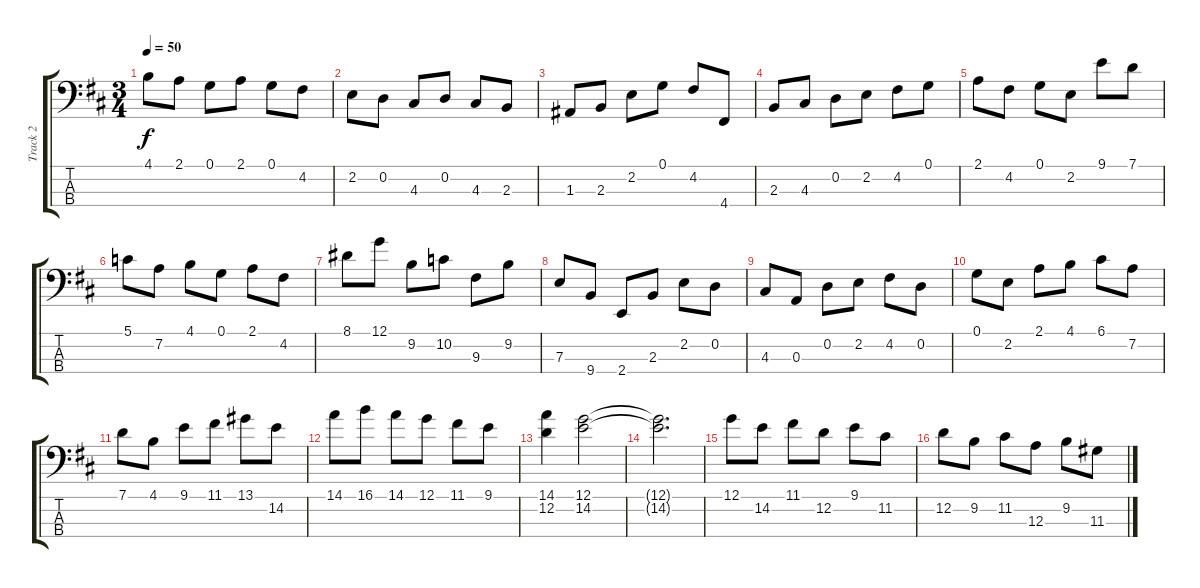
\track ("Track 2" "Track 2") {instrument electricbassfinger}
\staff {score tabs}
\tuning (G2 D2 A1 D1) {hide}
\ts (3 4)
\tempo 50
\clef f4
\ks d
4.1.8{dy f} 2.1.8 0.1.8 2.1.8 0.1.8 4.2.8 |
2.2.8 0.2.8 4.3.8 0.2.8 4.3.8 2.3.8 |
1.3.8 2.3.8 2.2.8 0.1.8 4.2.8 4.4.8 |
2.3.8 4.3.8 0.2.8 2.2.8 4.2.8 0.1.8 |
2.1.8 4.2.8 0.1.8 2.2.8 9.1.8 7.1.8 |
5.1.8 7.2.8 4.1.8 0.1.8 2.1.8 4.2.8 |
8.1.8 12.1.8 9.2.8 10.2.8 9.3.8 9.2.8 |
7.3.8 9.4.8 2.4.8 2.3.8 2.2.8 0.2.8 |
4.3.8 0.3.8 0.2.8 2.2.8 4.2.8 0.2.8 |
0.1.8 2.2.8 2.1.8 4.1.8 6.1.8 7.2.8 |
7.1.8 4.1.8 9.1.8 11.1.8 13.1.8 14.2.8 |
14.1.8 16.1.8 14.1.8 12.1.8 11.1.8 9.1.8 |
(14.1 12.2).4 (12.1 14.2).2 |
(12.1{t} 14.2{t}).2{d} |
12.1.8 14.2.8 11.1.8 12.2.8 9.1.8 11.2.8 |
12.2.8 9.2.8 11.2.8 12.3.8 9.2.8 11.3.8
